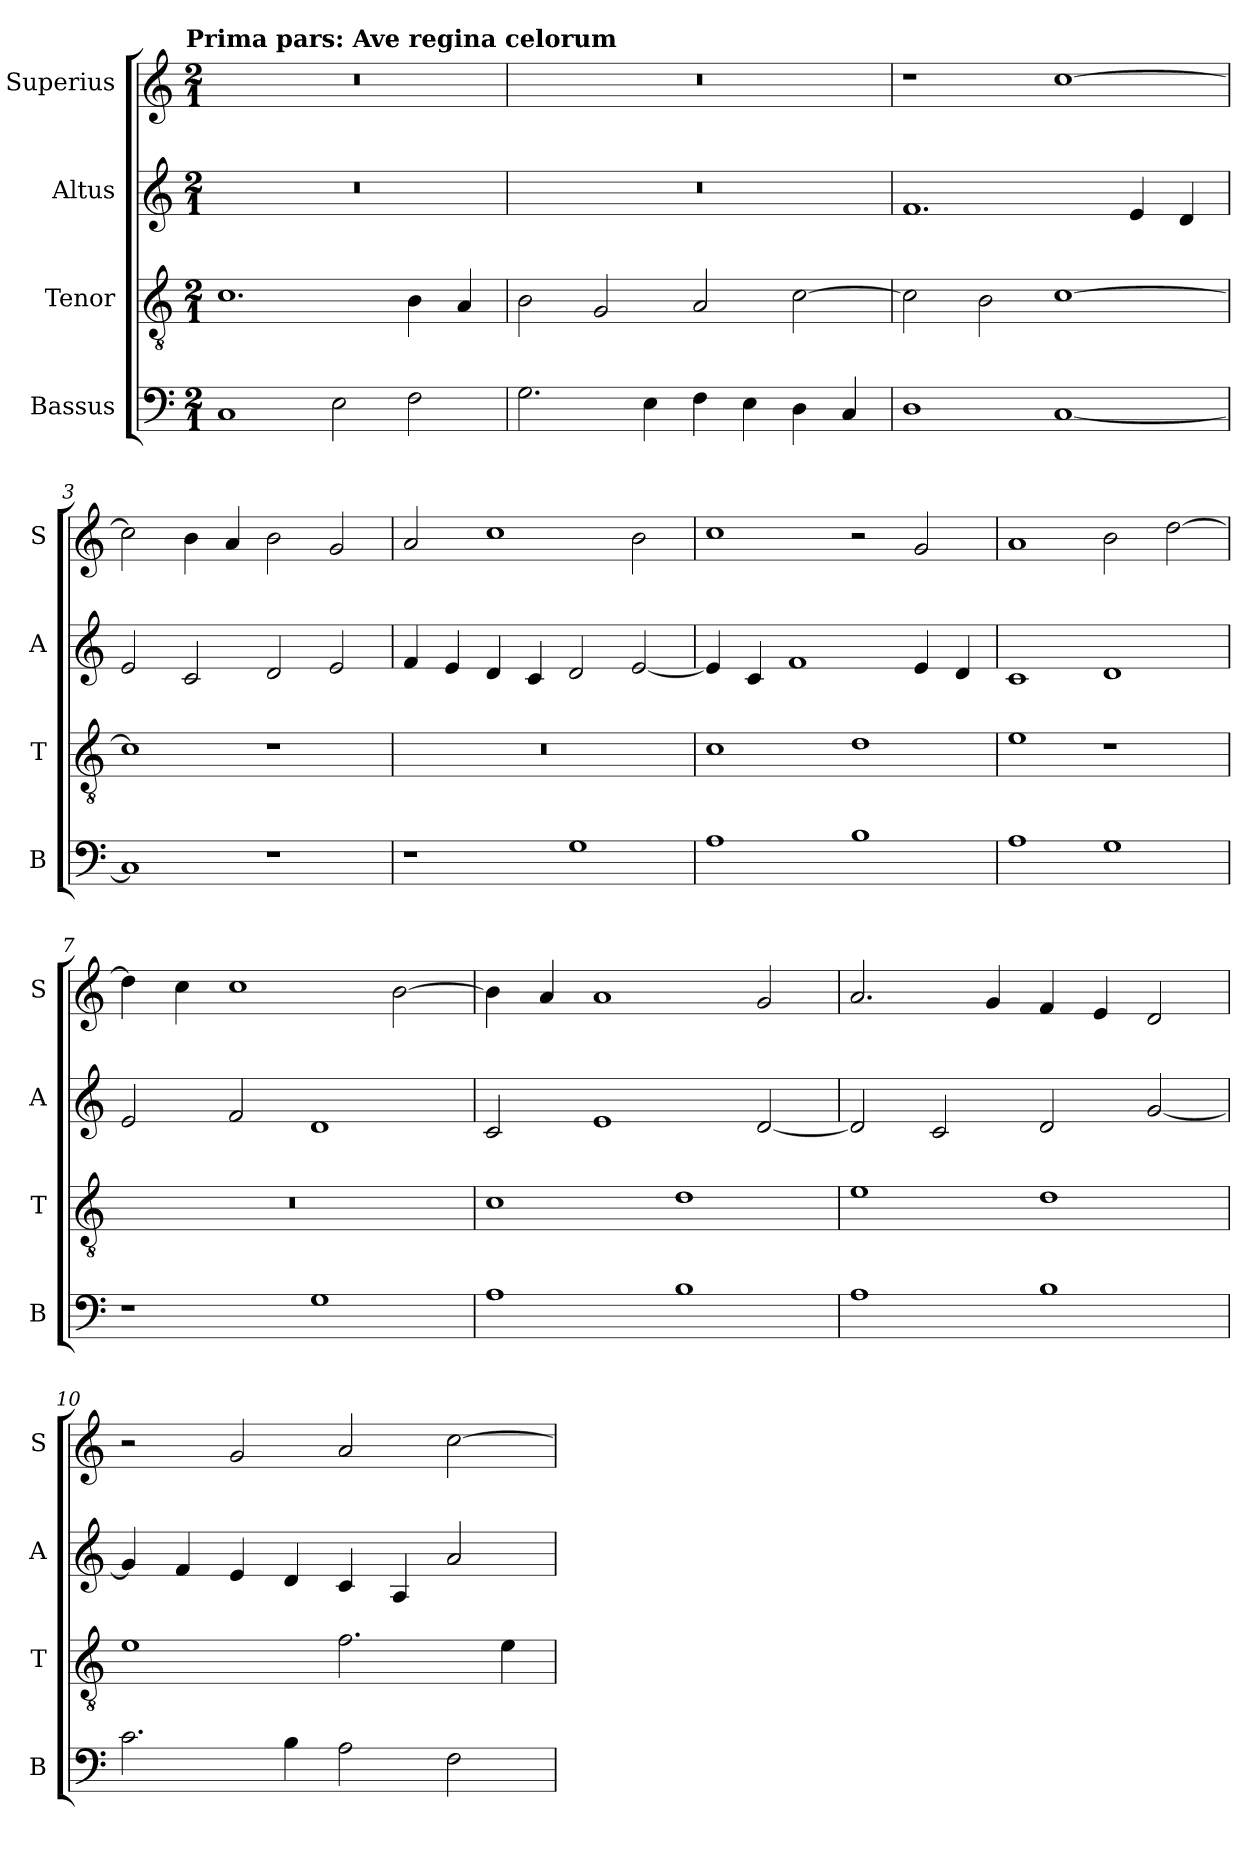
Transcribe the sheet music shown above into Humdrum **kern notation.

**kern	**kern	**kern	**kern
*part4	*part3	*part2	*part1
*staff4	*staff3	*staff2	*staff1
*I"Bassus	*I"Tenor	*I"Altus	*I"Superius
*I'B	*I'T	*I'A	*I'S
*clefF4	*clefGv2	*clefG2	*clefG2
*k[]	*k[]	*k[]	*k[]
*C:	*C:	*C:	*C:
!!LO:TX:omd:t=Prima pars&colon; Ave regina celorum
*M2/1	*M2/1	*M2/1	*M2/1
=	=	=	=
1C	1.c	0r	0r
2E	.	.	.
2F	4B	.	.
.	4A	.	.
=1	=1	=1	=1
2.G	2B	0r	0r
.	2G	.	.
4E	.	.	.
4F	2A	.	.
4E	.	.	.
4D	[2c	.	.
4C	.	.	.
=2	=2	=2	=2
1D	2c]	1.f	1r
.	2B	.	.
[1C	[1c	.	[1cc
.	.	4e	.
.	.	4d	.
=3	=3	=3	=3
1C]	1c]	2e	2cc]
.	.	2c	4b
.	.	.	4a
1r	1r	2d	2b
.	.	2e	2g
=4	=4	=4	=4
1r	0r	4f	2a
.	.	4e	.
.	.	4d	1cc
.	.	4c	.
1G	.	2d	.
.	.	[2e	2b
=5	=5	=5	=5
1A	1c	4e]	1cc
.	.	4c	.
.	.	1f	.
1B	1d	.	2r
.	.	4e	2g
.	.	4d	.
=6	=6	=6	=6
1A	1e	1c	1a
1G	1r	1d	2b
.	.	.	[2dd
=7	=7	=7	=7
1r	0r	2e	4dd]
.	.	.	4cc
.	.	2f	1cc
1G	.	1d	.
.	.	.	[2b
=8	=8	=8	=8
1A	1c	2c	4b]
.	.	.	4a
.	.	1e	1a
1B	1d	.	.
.	.	[2d	2g
=9	=9	=9	=9
1A	1e	2d]	2.a
.	.	2c	.
.	.	.	4g
1B	1d	2d	4f
.	.	.	4e
.	.	[2g	2d
=10	=10	=10	=10
2.c	1e	4g]	2r
.	.	4f	.
.	.	4e	2g
4B	.	4d	.
2A	2.f	4c	2a
.	.	4A	.
2F	.	2a	[2cc
.	4e	.	.
=	=	=	=
*-	*-	*-	*-
